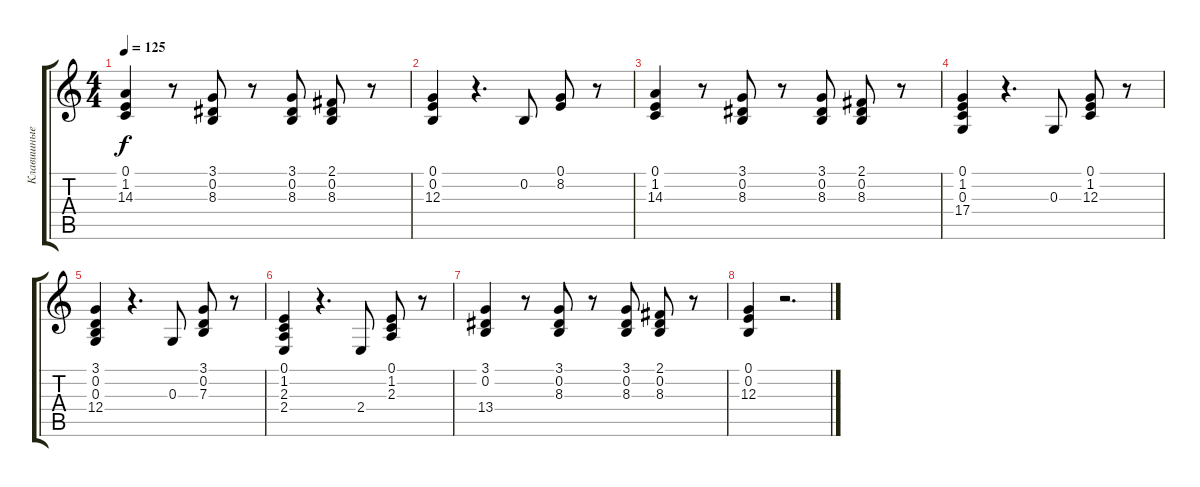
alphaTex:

\track ("Клавишные" "Клавишные") {instrument fx5brightness}
\staff {score tabs}
\tuning (E4 B3 G3 D3 A2 E2) {hide}
\ts (4 4)
\tempo 125
\clef g2
\ks c
(0.1 1.2 14.3).4{dy f} r.8 (3.1 0.2 8.3).8 r.8 (3.1 0.2 8.3).8 (2.1 0.2 8.3).8 r.8 |
(0.1 0.2 12.3).4 r.4{d} 0.2.8 (0.1 8.2).8 r.8 |
(0.1 1.2 14.3).4 r.8 (3.1 0.2 8.3).8 r.8 (3.1 0.2 8.3).8 (2.1 0.2 8.3).8 r.8 |
(0.1 1.2 0.3 17.4).4 r.4{d} 0.3.8 (0.1 1.2 12.3).8 r.8 |
(3.1 0.2 0.3 12.4).4 r.4{d} 0.3.8 (3.1 0.2 7.3).8 r.8 |
(0.1 1.2 2.3 2.4).4 r.4{d} 2.4.8 (0.1 1.2 2.3).8 r.8 |
(3.1 0.2 13.4).4 r.8 (3.1 0.2 8.3).8 r.8 (3.1 0.2 8.3).8 (2.1 0.2 8.3).8 r.8 |
(0.1 0.2 12.3).4 r.2{d}
